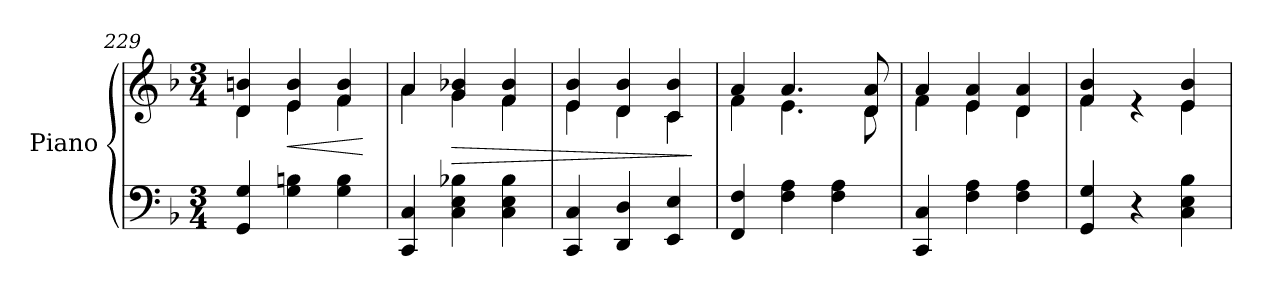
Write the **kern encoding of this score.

**kern	**kern	**dynam
*part1	*part1	*part1
*staff2	*staff1	*staff1/2
*I"Piano	*	*
*I'Pno.	*	*
*clefF4	*clefG2	*
*k[b-]	*k[b-]	*
*M3/4	*M3/4	*
=229	=229	=229
*	*^	*
4GG/ 4G/	4d/ 4bn/	4d\	.
!	!	!	!LO:HP:b
4G\ 4Bn\	4e/ 4b/	4e\	<
4G\ 4B\	4f/ 4b/	4f\	.
*	*v	*v	*
.	.	[
=230	=230	=230
*	*^	*
4CC/ 4C/	4a/	4a\	.
!	!	!	!LO:HP:b
4C\ 4E\ 4B-X\	4g/ 4b-X/	4g\	>
4C\ 4E\ 4B-\	4f/ 4b-/	4f\	.
=231	=231	=231	=231
4CC/ 4C/	4e/ 4b-/	4e\	.
4DD/ 4D/	4d/ 4b-/	4d\	.
4EE/ 4E/	4c/ 4b-/	4c\	.
*	*v	*v	*
.	.	]
!!LO:LB:g=z
=232	=232	=232
*	*^	*
4FF/ 4F/	4a/	4f\	.
4F\ 4A\	4.a/	4.e\	.
4F\ 4A\	.	.	.
.	8d/ 8a/	8d\	.
=233	=233	=233	=233
4CC/ 4C/	4a/	4f\	.
4F\ 4A\	4e/ 4a/	4e\	.
4F\ 4A\	4d/ 4a/	4d\	.
=234	=234	=234	=234
4GG/ 4G/	4f/ 4b-/	4f\	.
4r	4re	4ryy	.
4C\ 4E\ 4B-\	4e/ 4b-/	4e\	.
*	*v	*v	*
=	=	=
*-	*-	*-
